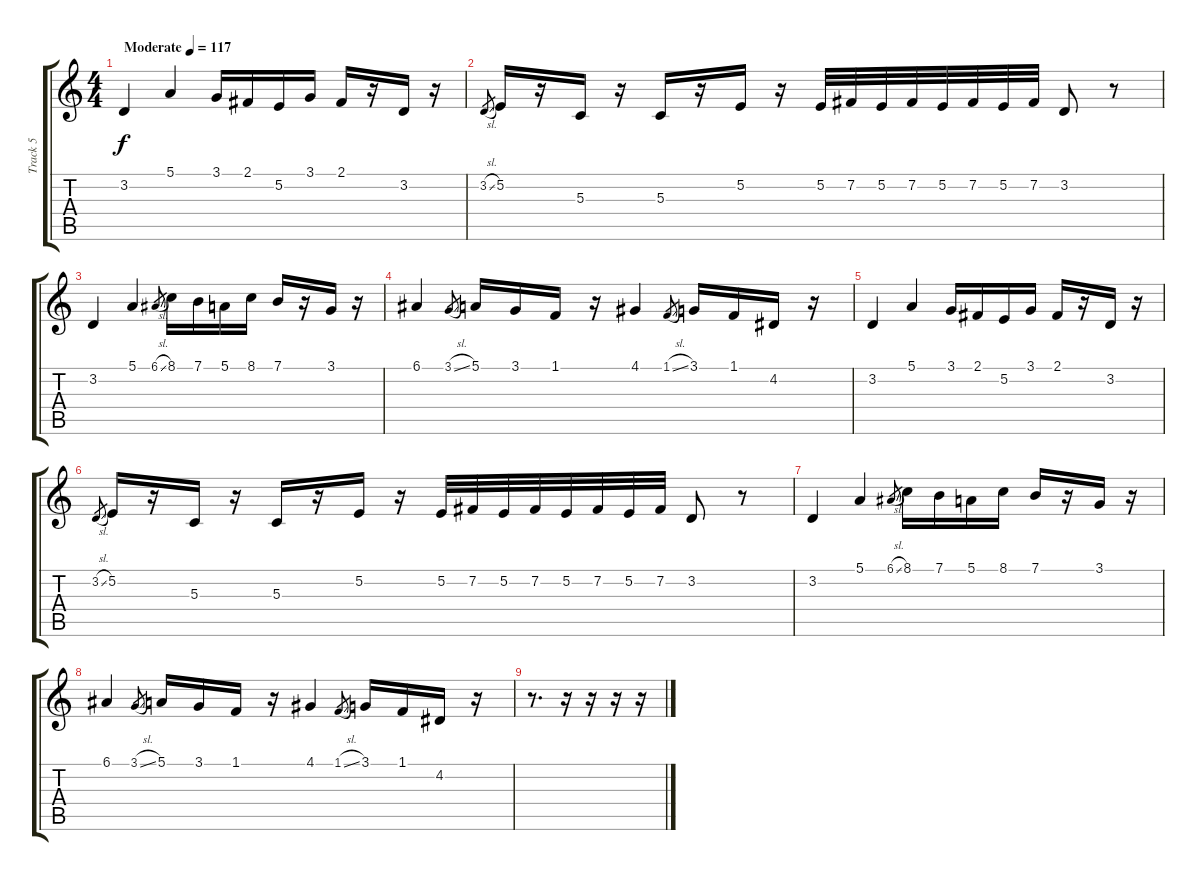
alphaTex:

\track ("Track 5" "Track 5") {instrument orchestralharp}
\staff {score tabs}
\tuning (E4 B3 G3 D3 A2 E2) {hide}
\ts (4 4)
\tempo (117 "Moderate")
\clef g2
\ks c
3.2.4{dy f instrument orchestralharp} 5.1.4 3.1.16 2.1.16 5.2.16 3.1.16 2.1.16 r.16 3.2.16 r.16 |
3.2{sl}.8{gr} 5.2.16 r.16 5.3.16 r.16 5.3.16 r.16 5.2.16 r.16 5.2.32 7.2.32 5.2.32 7.2.32 5.2.32 7.2.32 5.2.32 7.2.32 3.2.8 r.8 |
3.2.4 5.1.4 6.1{sl}.8{gr} 8.1.16 7.1.16 5.1.16 8.1.16 7.1.16 r.16 3.1.16 r.16 |
6.1.4 3.1{sl}.8{gr} 5.1.16 3.1.16 1.1.16 r.16 4.1.4 1.1{sl}.8{gr} 3.1.16 1.1.16 4.2.16 r.16 |
3.2.4 5.1.4 3.1.16 2.1.16 5.2.16 3.1.16 2.1.16 r.16 3.2.16 r.16 |
3.2{sl}.8{gr} 5.2.16 r.16 5.3.16 r.16 5.3.16 r.16 5.2.16 r.16 5.2.32 7.2.32 5.2.32 7.2.32 5.2.32 7.2.32 5.2.32 7.2.32 3.2.8 r.8 |
3.2.4 5.1.4 6.1{sl}.8{gr} 8.1.16 7.1.16 5.1.16 8.1.16 7.1.16 r.16 3.1.16 r.16 |
6.1.4 3.1{sl}.8{gr} 5.1.16 3.1.16 1.1.16 r.16 4.1.4 1.1{sl}.8{gr} 3.1.16 1.1.16 4.2.16 r.16 |
r.8{d} r.16 r.16 r.16 r.16
